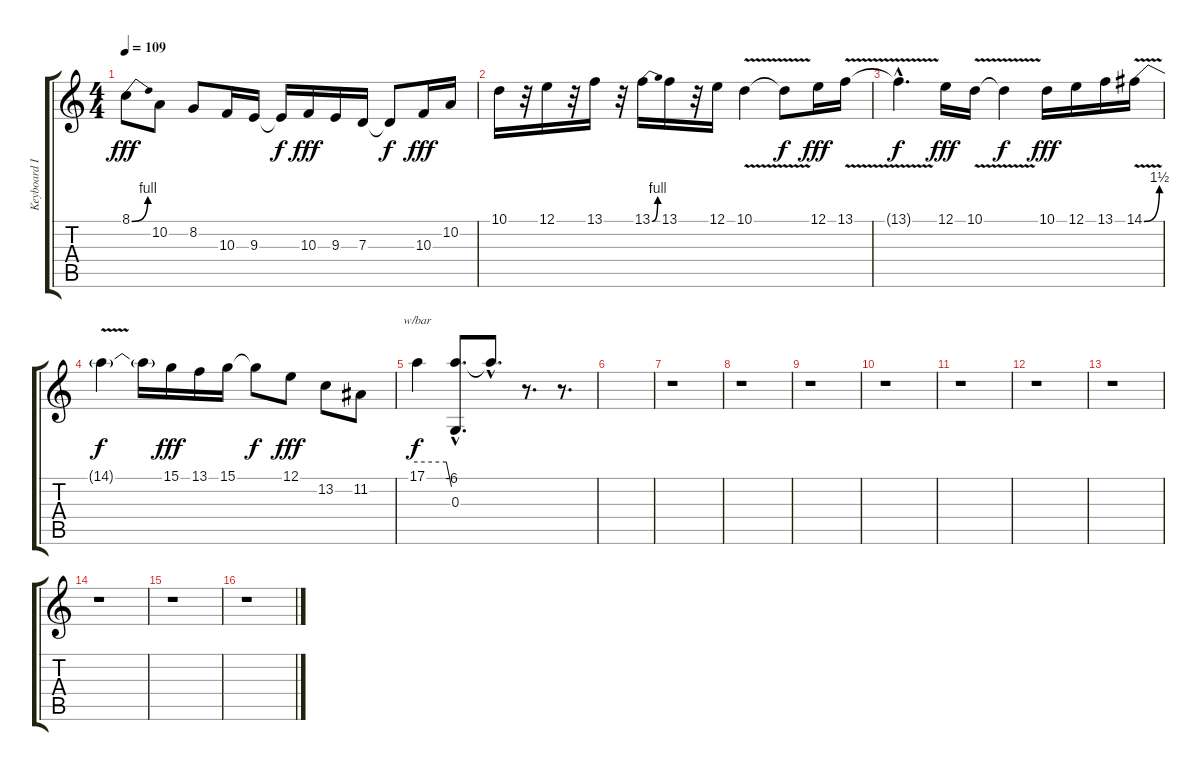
\track ("Keyboard II" "Keyboard I") {instrument reedorgan}
\staff {score tabs}
\tuning (E4 B3 G3 D3 A2 E2) {hide}
\ts (4 4)
\tempo 109
\clef g2
\ks c
8.1{be (bend 0 0 60 4)}.8{dy fff} 10.2.8 8.2.8 10.3.16 9.3.16 9.3{t}.16{dy f} 10.3.16{dy fff} 9.3.16 7.3.16 7.3{t}.8{dy f} 10.3.16{dy fff} 10.2.16 |
10.1.16 r.32 12.1.16 r.32 13.1.16 r.32 13.1{be (bend 0 0 60 4)}.16 13.1.16 r.32 12.1.16 10.1{v}.4 10.1{t}.8{dy f} 12.1.16{dy fff} 13.1{v}.16 |
13.1{hac t}.4{d dy f} 12.1.16{dy fff} 10.1{v}.16 10.1{t}.4{dy f} 10.1.16{dy fff} 12.1.16 13.1.16 14.1{be (bend 0 0 60 6) v}.16 |
14.1{t}.4{dy f} 14.1{t}.16 15.1.16{dy fff} 13.1.16 15.1.16 15.1{t}.8{dy f} 12.1.8{dy fff} 13.2.8 11.2.8 |
17.1.4{tbe (custom default 0 0 51 0 60 -24) dy f} (17.1{hac t} 0.3{hac}).8{d} 17.1{hac t}.8{d} r.8{d} r.8{d} |
|
r.1 |
r.1 |
r.1 |
r.1 |
r.1 |
r.1 |
r.1 |
r.1 |
r.1 |
r.1
